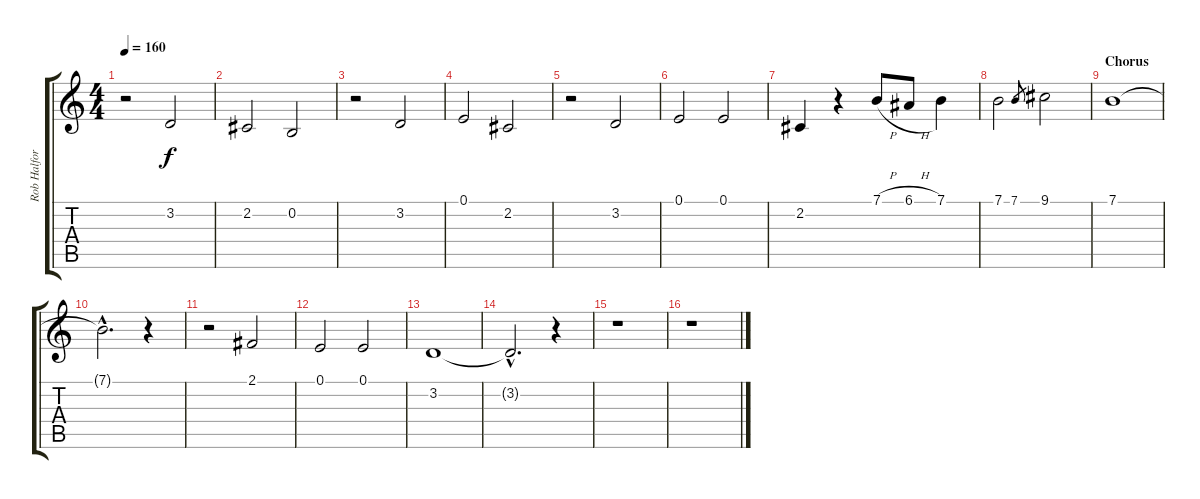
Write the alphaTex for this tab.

\track ("Rob Halford (vocals)" "Rob Halfor") {instrument lead6voice}
\staff {score tabs}
\tuning (E4 B3 G3 D3 A2 E2) {hide}
\ts (4 4)
\tempo 160
\clef g2
\ks c
r.2{dy f} 3.2.2 |
2.2.2 0.2.2 |
r.2 3.2.2 |
0.1.2 2.2.2 |
r.2 3.2.2 |
0.1.2 0.1.2 |
2.2.4 r.4 7.1{h}.8 6.1{h}.8 7.1.4 |
7.1.2 7.1.8{gr} 9.1.2 |
\section ("" "Chorus")
7.1.1 |
7.1{hac t}.2{d} r.4 |
r.2 2.1.2 |
0.1.2 0.1.2 |
3.2.1 |
3.2{hac t}.2{d} r.4 |
r.1 |
r.1
